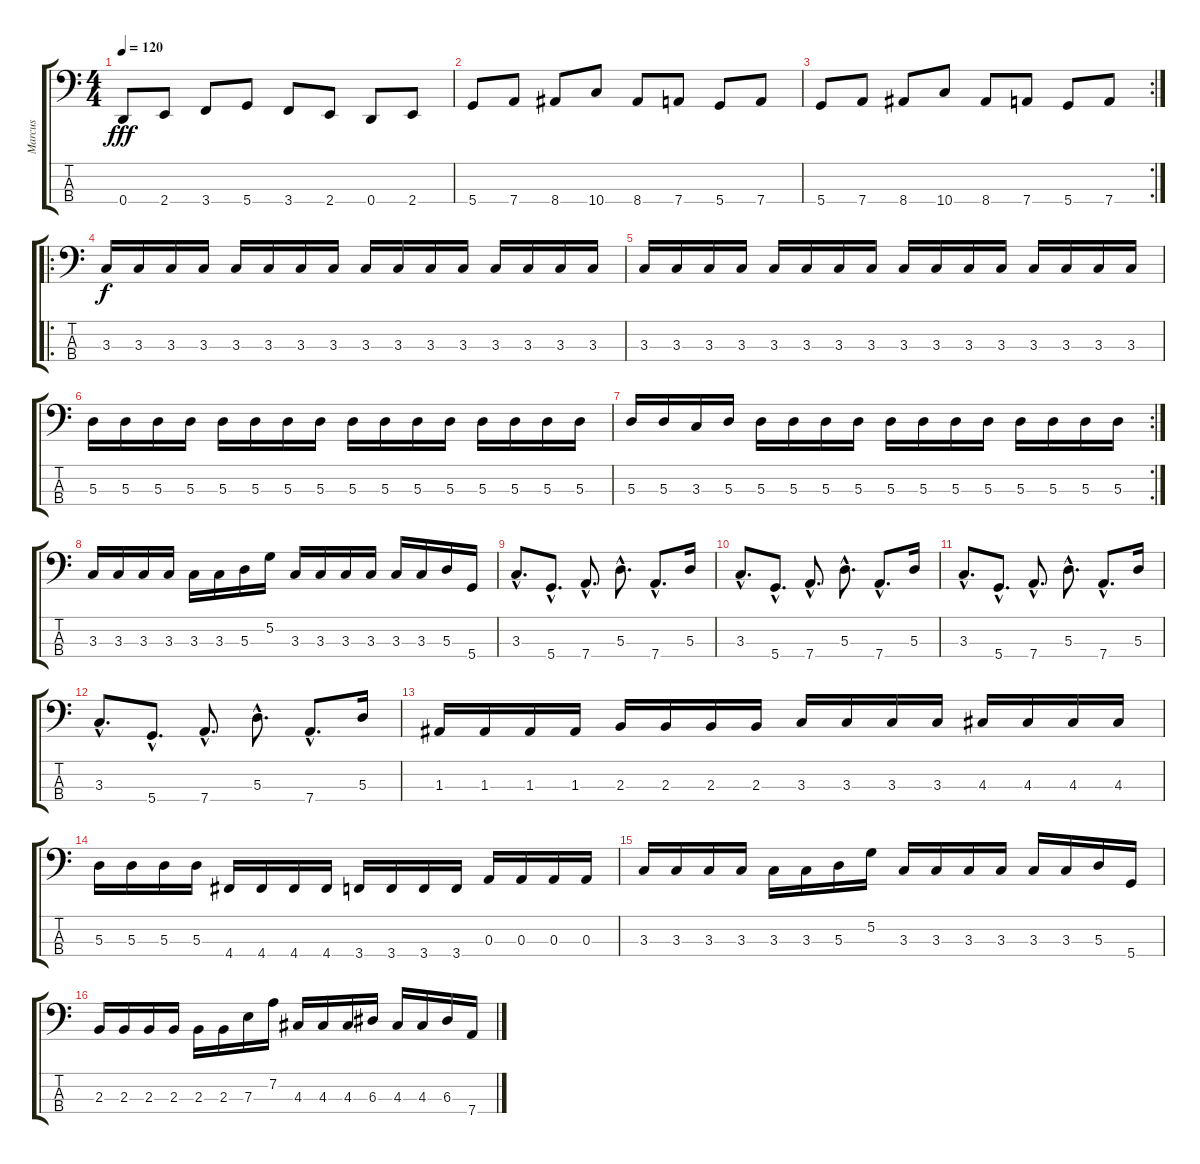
\track ("Marcus" "Marcus") {instrument slapbass2}
\staff {score tabs}
\tuning (G2 D2 A1 D1) {hide}
\ts (4 4)
\tempo 120
\clef f4
\ks c
0.4.8{dy fff} 2.4.8 3.4.8 5.4.8 3.4.8 2.4.8 0.4.8 2.4.8 |
5.4.8 7.4.8 8.4.8 10.4.8 8.4.8 7.4.8 5.4.8 7.4.8 |
\rc 2
5.4.8 7.4.8 8.4.8 10.4.8 8.4.8 7.4.8 5.4.8 7.4.8 |
\ro
3.3.16{dy f} 3.3.16 3.3.16 3.3.16 3.3.16 3.3.16 3.3.16 3.3.16 3.3.16 3.3.16 3.3.16 3.3.16 3.3.16 3.3.16 3.3.16 3.3.16 |
3.3.16 3.3.16 3.3.16 3.3.16 3.3.16 3.3.16 3.3.16 3.3.16 3.3.16 3.3.16 3.3.16 3.3.16 3.3.16 3.3.16 3.3.16 3.3.16 |
5.3.16 5.3.16 5.3.16 5.3.16 5.3.16 5.3.16 5.3.16 5.3.16 5.3.16 5.3.16 5.3.16 5.3.16 5.3.16 5.3.16 5.3.16 5.3.16 |
\rc 2
5.3.16 5.3.16 3.3.16 5.3.16 5.3.16 5.3.16 5.3.16 5.3.16 5.3.16 5.3.16 5.3.16 5.3.16 5.3.16 5.3.16 5.3.16 5.3.16 |
3.3.16 3.3.16 3.3.16 3.3.16 3.3.16 3.3.16 5.3.16 5.2.16 3.3.16 3.3.16 3.3.16 3.3.16 3.3.16 3.3.16 5.3.16 5.4.16 |
3.3{hac}.8{d} 5.4{hac}.8{d} 7.4{hac}.8{d} 5.3{hac}.8{d} 7.4{hac}.8{d} 5.3.16 |
3.3{hac}.8{d} 5.4{hac}.8{d} 7.4{hac}.8{d} 5.3{hac}.8{d} 7.4{hac}.8{d} 5.3.16 |
3.3{hac}.8{d} 5.4{hac}.8{d} 7.4{hac}.8{d} 5.3{hac}.8{d} 7.4{hac}.8{d} 5.3.16 |
3.3{hac}.8{d} 5.4{hac}.8{d} 7.4{hac}.8{d} 5.3{hac}.8{d} 7.4{hac}.8{d} 5.3.16 |
1.3.16 1.3.16 1.3.16 1.3.16 2.3.16 2.3.16 2.3.16 2.3.16 3.3.16 3.3.16 3.3.16 3.3.16 4.3.16 4.3.16 4.3.16 4.3.16 |
5.3.16 5.3.16 5.3.16 5.3.16 4.4.16 4.4.16 4.4.16 4.4.16 3.4.16 3.4.16 3.4.16 3.4.16 0.3.16 0.3.16 0.3.16 0.3.16 |
3.3.16 3.3.16 3.3.16 3.3.16 3.3.16 3.3.16 5.3.16 5.2.16 3.3.16 3.3.16 3.3.16 3.3.16 3.3.16 3.3.16 5.3.16 5.4.16 |
2.3.16 2.3.16 2.3.16 2.3.16 2.3.16 2.3.16 7.3.16 7.2.16 4.3.16 4.3.16 4.3.16 6.3.16 4.3.16 4.3.16 6.3.16 7.4.16
